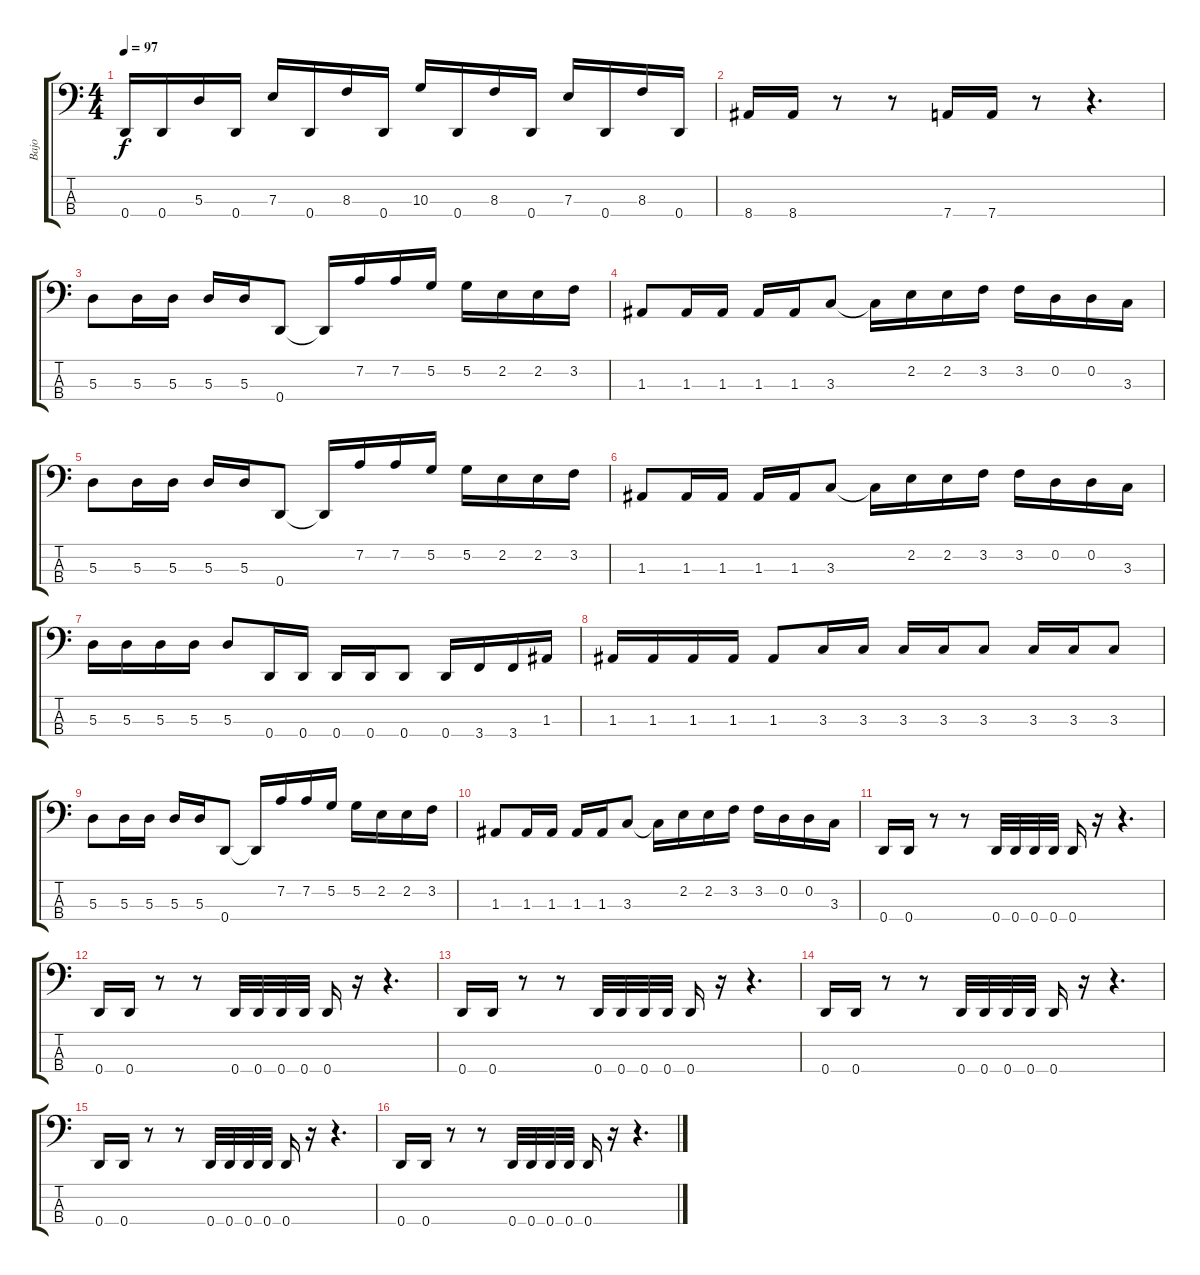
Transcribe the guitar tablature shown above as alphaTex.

\track ("Bajo" "Bajo") {instrument electricbasspick}
\staff {score tabs}
\tuning (G2 D2 A1 D1) {hide}
\ts (4 4)
\tempo 97
\clef f4
\ks c
0.4.16{dy f} 0.4.16 5.3.16 0.4.16 7.3.16 0.4.16 8.3.16 0.4.16 10.3.16 0.4.16 8.3.16 0.4.16 7.3.16 0.4.16 8.3.16 0.4.16 |
8.4.16 8.4.16 r.8 r.8 7.4.16 7.4.16 r.8 r.4{d} |
5.3.8 5.3.16 5.3.16 5.3.16 5.3.16 0.4.8 0.4{t}.16 7.2.16 7.2.16 5.2.16 5.2.16 2.2.16 2.2.16 3.2.16 |
1.3.8 1.3.16 1.3.16 1.3.16 1.3.16 3.3.8 3.3{t}.16 2.2.16 2.2.16 3.2.16 3.2.16 0.2.16 0.2.16 3.3.16 |
5.3.8 5.3.16 5.3.16 5.3.16 5.3.16 0.4.8 0.4{t}.16 7.2.16 7.2.16 5.2.16 5.2.16 2.2.16 2.2.16 3.2.16 |
1.3.8 1.3.16 1.3.16 1.3.16 1.3.16 3.3.8 3.3{t}.16 2.2.16 2.2.16 3.2.16 3.2.16 0.2.16 0.2.16 3.3.16 |
5.3.16 5.3.16 5.3.16 5.3.16 5.3.8 0.4.16 0.4.16 0.4.16 0.4.16 0.4.8 0.4.16 3.4.16 3.4.16 1.3.16 |
1.3.16 1.3.16 1.3.16 1.3.16 1.3.8 3.3.16 3.3.16 3.3.16 3.3.16 3.3.8 3.3.16 3.3.16 3.3.8 |
5.3.8 5.3.16 5.3.16 5.3.16 5.3.16 0.4.8 0.4{t}.16 7.2.16 7.2.16 5.2.16 5.2.16 2.2.16 2.2.16 3.2.16 |
1.3.8 1.3.16 1.3.16 1.3.16 1.3.16 3.3.8 3.3{t}.16 2.2.16 2.2.16 3.2.16 3.2.16 0.2.16 0.2.16 3.3.16 |
0.4.16 0.4.16 r.8 r.8 0.4.32 0.4.32 0.4.32 0.4.32 0.4.16 r.16 r.4{d} |
0.4.16 0.4.16 r.8 r.8 0.4.32 0.4.32 0.4.32 0.4.32 0.4.16 r.16 r.4{d} |
0.4.16 0.4.16 r.8 r.8 0.4.32 0.4.32 0.4.32 0.4.32 0.4.16 r.16 r.4{d} |
0.4.16 0.4.16 r.8 r.8 0.4.32 0.4.32 0.4.32 0.4.32 0.4.16 r.16 r.4{d} |
0.4.16 0.4.16 r.8 r.8 0.4.32 0.4.32 0.4.32 0.4.32 0.4.16 r.16 r.4{d} |
0.4.16 0.4.16 r.8 r.8 0.4.32 0.4.32 0.4.32 0.4.32 0.4.16 r.16 r.4{d}
